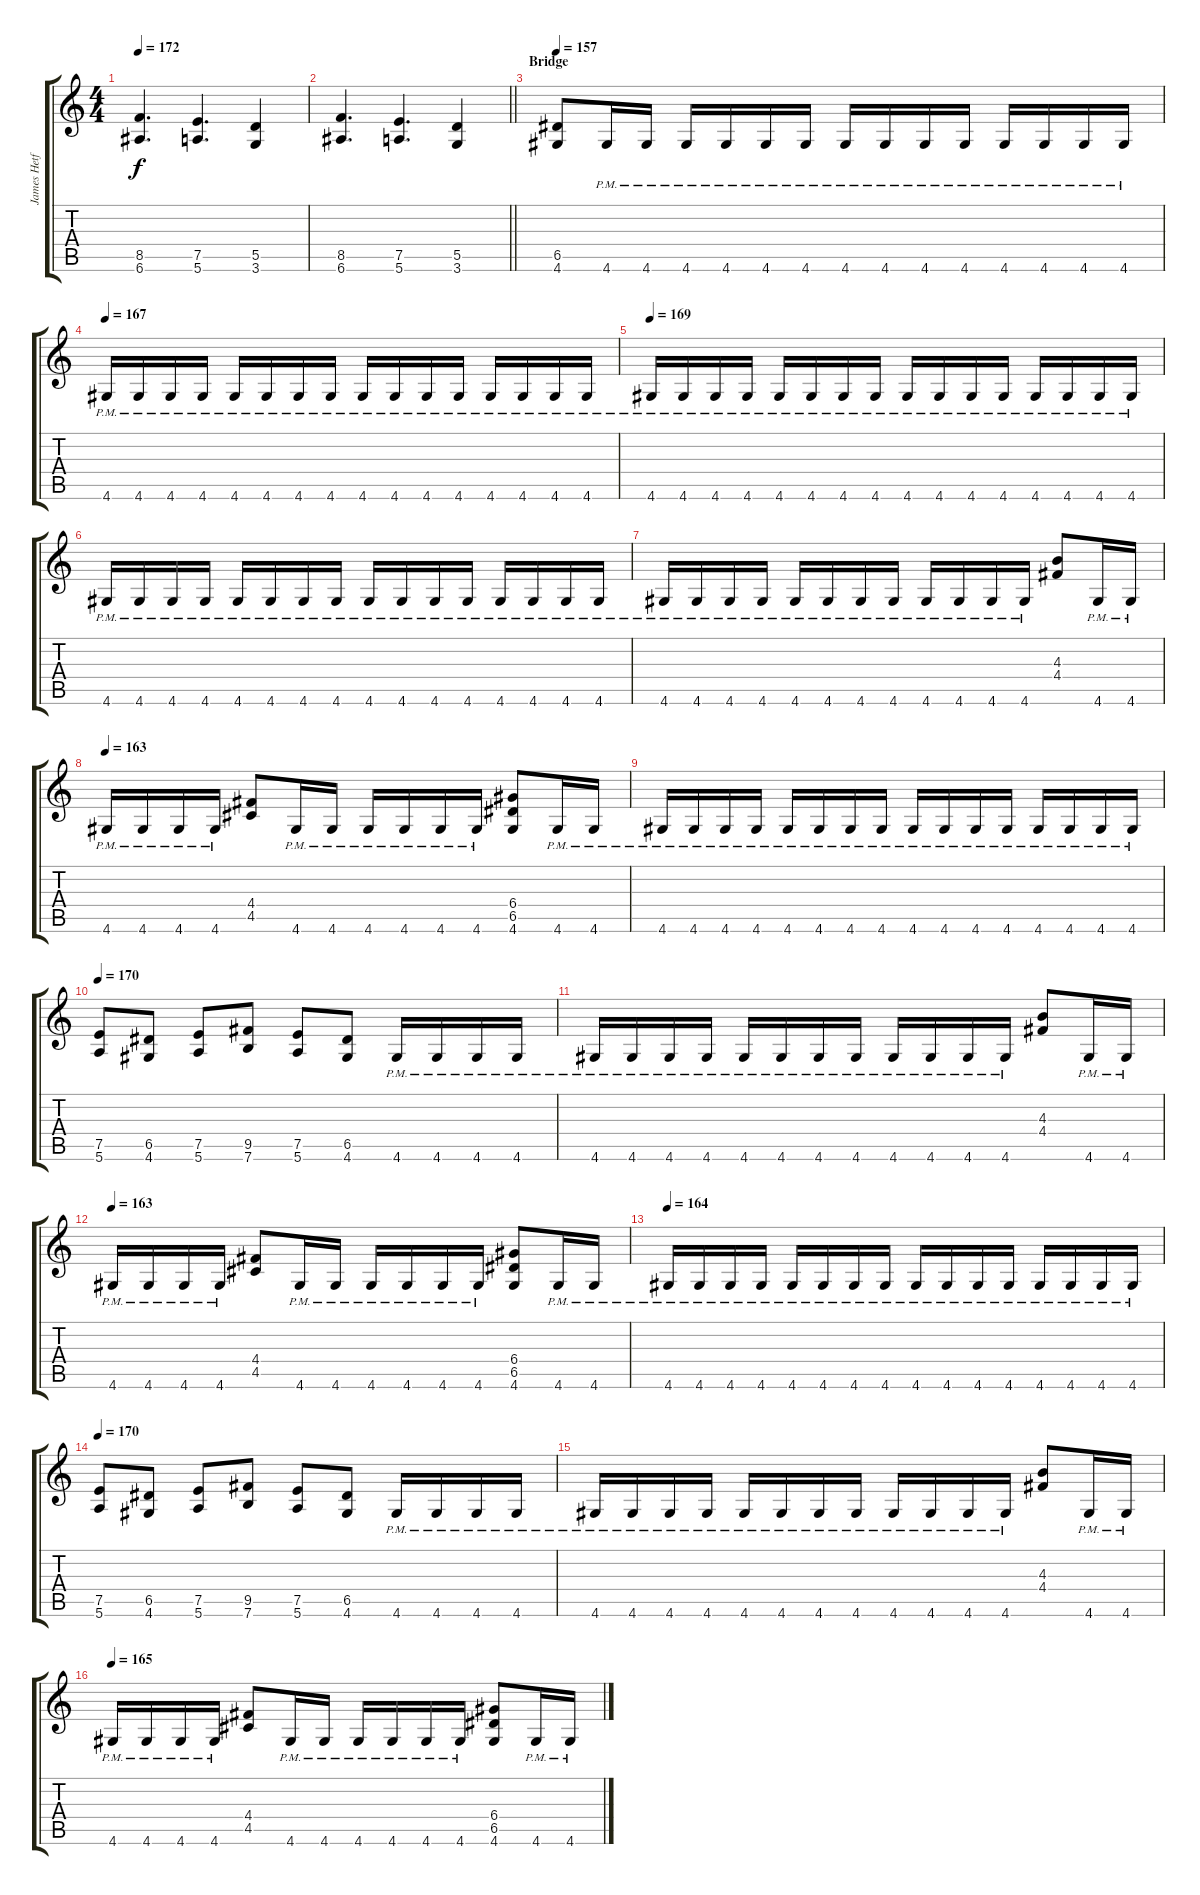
\track ("James Hetfield" "James Hetf") {instrument overdrivenguitar}
\staff {score tabs}
\tuning (E4 B3 G3 D3 A2 E2) {hide}
\ts (4 4)
\tempo 172
\clef g2
\ks c
(8.5 6.6).4{d dy f} (7.5 5.6).4{d} (5.5 3.6).4 |
\barLineRight lightlight
(8.5 6.6).4{d} (7.5 5.6).4{d} (5.5 3.6).4 |
\section ("" "Bridge")
\tempo 157
(6.5 4.6).8 4.6{pm}.16 4.6{pm}.16 4.6{pm}.16 4.6{pm}.16 4.6{pm}.16 4.6{pm}.16 4.6{pm}.16 4.6{pm}.16 4.6{pm}.16 4.6{pm}.16 4.6{pm}.16 4.6{pm}.16 4.6{pm}.16 4.6{pm}.16 |
\tempo 167
4.6{pm}.16 4.6{pm}.16 4.6{pm}.16 4.6{pm}.16 4.6{pm}.16 4.6{pm}.16 4.6{pm}.16 4.6{pm}.16 4.6{pm}.16 4.6{pm}.16 4.6{pm}.16 4.6{pm}.16 4.6{pm}.16 4.6{pm}.16 4.6{pm}.16 4.6{pm}.16 |
\tempo 169
4.6{pm}.16 4.6{pm}.16 4.6{pm}.16 4.6{pm}.16 4.6{pm}.16 4.6{pm}.16 4.6{pm}.16 4.6{pm}.16 4.6{pm}.16 4.6{pm}.16 4.6{pm}.16 4.6{pm}.16 4.6{pm}.16 4.6{pm}.16 4.6{pm}.16 4.6{pm}.16 |
4.6{pm}.16 4.6{pm}.16 4.6{pm}.16 4.6{pm}.16 4.6{pm}.16 4.6{pm}.16 4.6{pm}.16 4.6{pm}.16 4.6{pm}.16 4.6{pm}.16 4.6{pm}.16 4.6{pm}.16 4.6{pm}.16 4.6{pm}.16 4.6{pm}.16 4.6{pm}.16 |
4.6{pm}.16 4.6{pm}.16 4.6{pm}.16 4.6{pm}.16 4.6{pm}.16 4.6{pm}.16 4.6{pm}.16 4.6{pm}.16 4.6{pm}.16 4.6{pm}.16 4.6{pm}.16 4.6{pm}.16 (4.3 4.4).8 4.6{pm}.16 4.6{pm}.16 |
\tempo 163
4.6{pm}.16 4.6{pm}.16 4.6{pm}.16 4.6{pm}.16 (4.4 4.5).8 4.6{pm}.16 4.6{pm}.16 4.6{pm}.16 4.6{pm}.16 4.6{pm}.16 4.6{pm}.16 (6.4 6.5 4.6).8 4.6{pm}.16 4.6{pm}.16 |
4.6{pm}.16 4.6{pm}.16 4.6{pm}.16 4.6{pm}.16 4.6{pm}.16 4.6{pm}.16 4.6{pm}.16 4.6{pm}.16 4.6{pm}.16 4.6{pm}.16 4.6{pm}.16 4.6{pm}.16 4.6{pm}.16 4.6{pm}.16 4.6{pm}.16 4.6{pm}.16 |
\tempo 170
(7.5 5.6).8 (6.5 4.6).8 (7.5 5.6).8 (9.5 7.6).8 (7.5 5.6).8 (6.5 4.6).8 4.6{pm}.16 4.6{pm}.16 4.6{pm}.16 4.6{pm}.16 |
4.6{pm}.16 4.6{pm}.16 4.6{pm}.16 4.6{pm}.16 4.6{pm}.16 4.6{pm}.16 4.6{pm}.16 4.6{pm}.16 4.6{pm}.16 4.6{pm}.16 4.6{pm}.16 4.6{pm}.16 (4.3 4.4).8 4.6{pm}.16 4.6{pm}.16 |
\tempo 163
4.6{pm}.16 4.6{pm}.16 4.6{pm}.16 4.6{pm}.16 (4.4 4.5).8 4.6{pm}.16 4.6{pm}.16 4.6{pm}.16 4.6{pm}.16 4.6{pm}.16 4.6{pm}.16 (6.4 6.5 4.6).8 4.6{pm}.16 4.6{pm}.16 |
\tempo 164
4.6{pm}.16 4.6{pm}.16 4.6{pm}.16 4.6{pm}.16 4.6{pm}.16 4.6{pm}.16 4.6{pm}.16 4.6{pm}.16 4.6{pm}.16 4.6{pm}.16 4.6{pm}.16 4.6{pm}.16 4.6{pm}.16 4.6{pm}.16 4.6{pm}.16 4.6{pm}.16 |
\tempo 170
(7.5 5.6).8 (6.5 4.6).8 (7.5 5.6).8 (9.5 7.6).8 (7.5 5.6).8 (6.5 4.6).8 4.6{pm}.16 4.6{pm}.16 4.6{pm}.16 4.6{pm}.16 |
4.6{pm}.16 4.6{pm}.16 4.6{pm}.16 4.6{pm}.16 4.6{pm}.16 4.6{pm}.16 4.6{pm}.16 4.6{pm}.16 4.6{pm}.16 4.6{pm}.16 4.6{pm}.16 4.6{pm}.16 (4.3 4.4).8 4.6{pm}.16 4.6{pm}.16 |
\tempo 165
4.6{pm}.16 4.6{pm}.16 4.6{pm}.16 4.6{pm}.16 (4.4 4.5).8 4.6{pm}.16 4.6{pm}.16 4.6{pm}.16 4.6{pm}.16 4.6{pm}.16 4.6{pm}.16 (6.4 6.5 4.6).8 4.6{pm}.16 4.6{pm}.16
